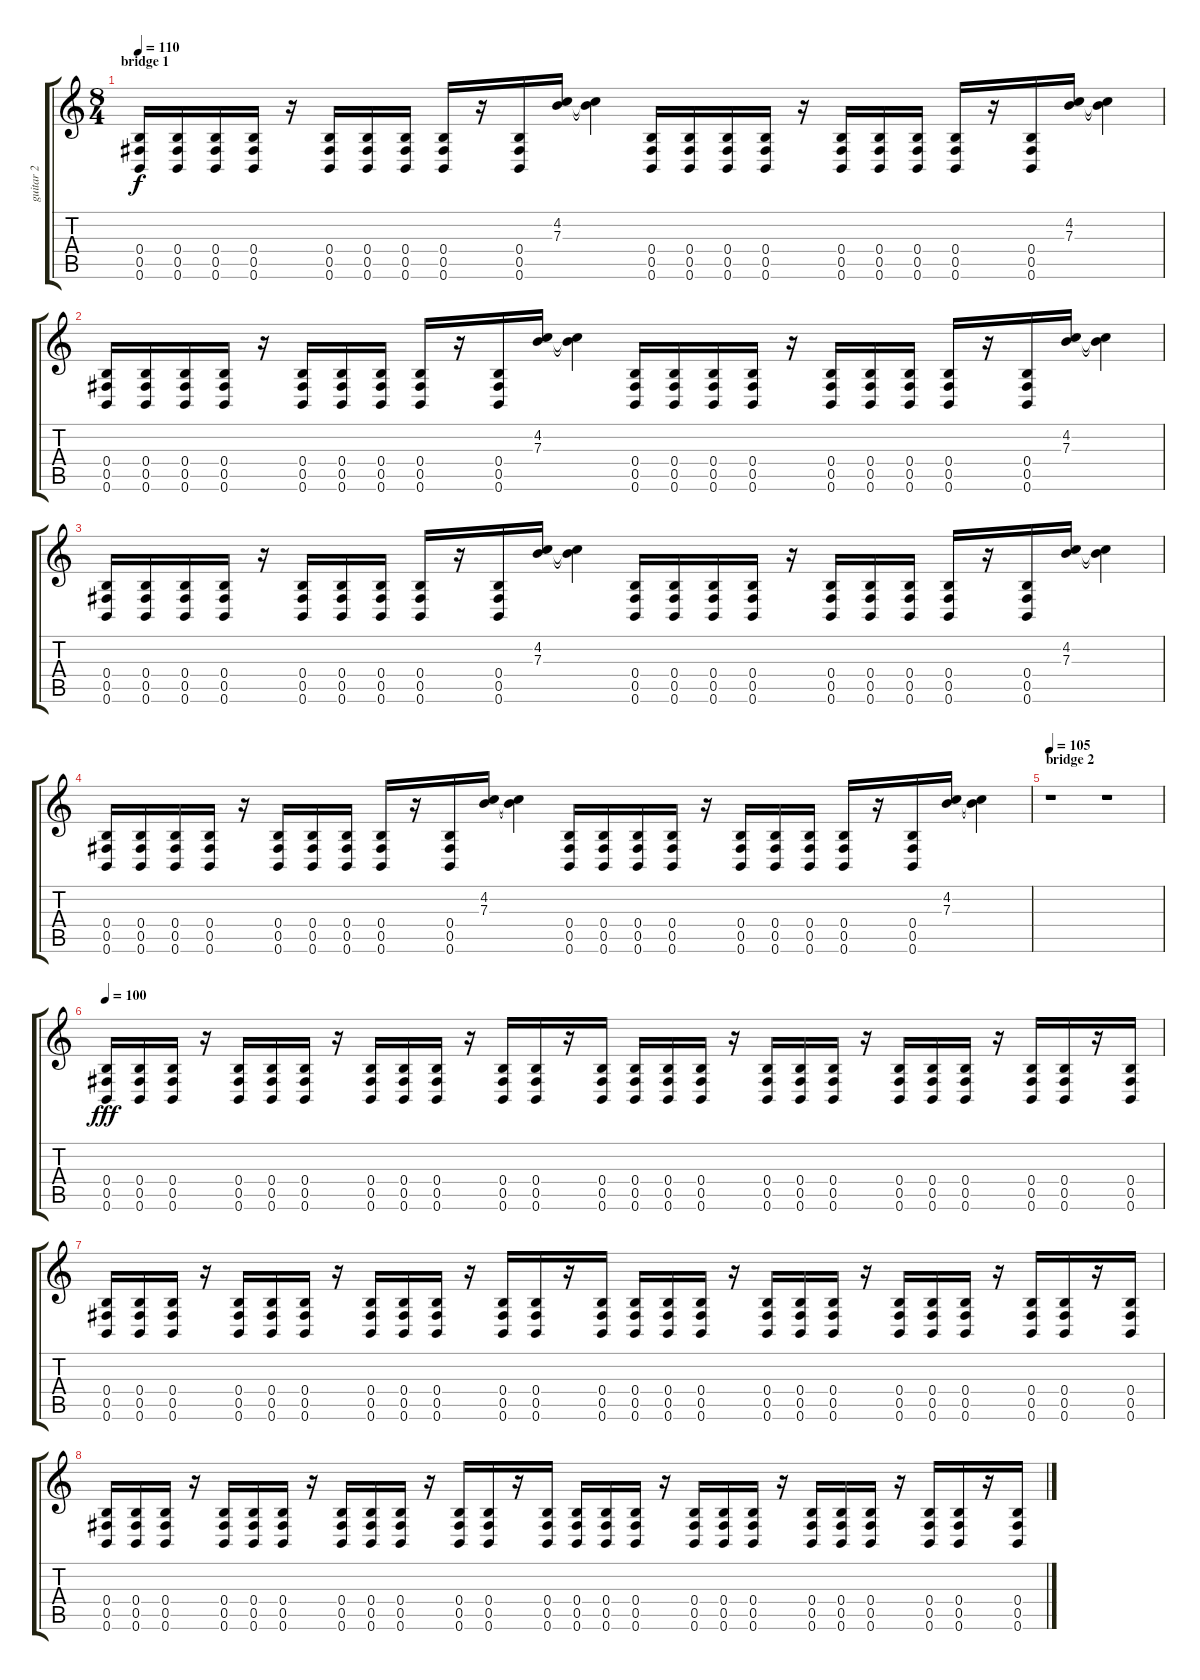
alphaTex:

\track ("guitar 2" "guitar 2") {instrument overdrivenguitar}
\staff {score tabs}
\tuning (Db4 Ab3 E3 B2 Gb2 B1) {hide}
\ts (8 4)
\section ("" "bridge 1")
\tempo 110
\clef g2
\ks c
(0.4 0.5 0.6).16{dy f} (0.4 0.5 0.6).16 (0.4 0.5 0.6).16 (0.4 0.5 0.6).16 r.16 (0.4 0.5 0.6).16 (0.4 0.5 0.6).16 (0.4 0.5 0.6).16 (0.4 0.5 0.6).16 r.16 (0.4 0.5 0.6).16 (4.2 7.3).16 (4.2{t} 7.3{t}).4 (0.4 0.5 0.6).16 (0.4 0.5 0.6).16 (0.4 0.5 0.6).16 (0.4 0.5 0.6).16 r.16 (0.4 0.5 0.6).16 (0.4 0.5 0.6).16 (0.4 0.5 0.6).16 (0.4 0.5 0.6).16 r.16 (0.4 0.5 0.6).16 (4.2 7.3).16 (4.2{t} 7.3{t}).4 |
(0.4 0.5 0.6).16 (0.4 0.5 0.6).16 (0.4 0.5 0.6).16 (0.4 0.5 0.6).16 r.16 (0.4 0.5 0.6).16 (0.4 0.5 0.6).16 (0.4 0.5 0.6).16 (0.4 0.5 0.6).16 r.16 (0.4 0.5 0.6).16 (4.2 7.3).16 (4.2{t} 7.3{t}).4 (0.4 0.5 0.6).16 (0.4 0.5 0.6).16 (0.4 0.5 0.6).16 (0.4 0.5 0.6).16 r.16 (0.4 0.5 0.6).16 (0.4 0.5 0.6).16 (0.4 0.5 0.6).16 (0.4 0.5 0.6).16 r.16 (0.4 0.5 0.6).16 (4.2 7.3).16 (4.2{t} 7.3{t}).4 |
(0.4 0.5 0.6).16 (0.4 0.5 0.6).16 (0.4 0.5 0.6).16 (0.4 0.5 0.6).16 r.16 (0.4 0.5 0.6).16 (0.4 0.5 0.6).16 (0.4 0.5 0.6).16 (0.4 0.5 0.6).16 r.16 (0.4 0.5 0.6).16 (4.2 7.3).16 (4.2{t} 7.3{t}).4 (0.4 0.5 0.6).16 (0.4 0.5 0.6).16 (0.4 0.5 0.6).16 (0.4 0.5 0.6).16 r.16 (0.4 0.5 0.6).16 (0.4 0.5 0.6).16 (0.4 0.5 0.6).16 (0.4 0.5 0.6).16 r.16 (0.4 0.5 0.6).16 (4.2 7.3).16 (4.2{t} 7.3{t}).4 |
(0.4 0.5 0.6).16 (0.4 0.5 0.6).16 (0.4 0.5 0.6).16 (0.4 0.5 0.6).16 r.16 (0.4 0.5 0.6).16 (0.4 0.5 0.6).16 (0.4 0.5 0.6).16 (0.4 0.5 0.6).16 r.16 (0.4 0.5 0.6).16 (4.2 7.3).16 (4.2{t} 7.3{t}).4 (0.4 0.5 0.6).16 (0.4 0.5 0.6).16 (0.4 0.5 0.6).16 (0.4 0.5 0.6).16 r.16 (0.4 0.5 0.6).16 (0.4 0.5 0.6).16 (0.4 0.5 0.6).16 (0.4 0.5 0.6).16 r.16 (0.4 0.5 0.6).16 (4.2 7.3).16 (4.2{t} 7.3{t}).4 |
\section ("" "bridge 2")
\tempo 105
r.1 r.1 |
\tempo 100
(0.4 0.5 0.6).16{dy fff} (0.4 0.5 0.6).16 (0.4 0.5 0.6).16 r.16 (0.4 0.5 0.6).16 (0.4 0.5 0.6).16 (0.4 0.5 0.6).16 r.16 (0.4 0.5 0.6).16 (0.4 0.5 0.6).16 (0.4 0.5 0.6).16 r.16 (0.4 0.5 0.6).16 (0.4 0.5 0.6).16 r.16 (0.4 0.5 0.6).16 (0.4 0.5 0.6).16 (0.4 0.5 0.6).16 (0.4 0.5 0.6).16 r.16 (0.4 0.5 0.6).16 (0.4 0.5 0.6).16 (0.4 0.5 0.6).16 r.16 (0.4 0.5 0.6).16 (0.4 0.5 0.6).16 (0.4 0.5 0.6).16 r.16 (0.4 0.5 0.6).16 (0.4 0.5 0.6).16 r.16 (0.4 0.5 0.6).16 |
(0.4 0.5 0.6).16 (0.4 0.5 0.6).16 (0.4 0.5 0.6).16 r.16 (0.4 0.5 0.6).16 (0.4 0.5 0.6).16 (0.4 0.5 0.6).16 r.16 (0.4 0.5 0.6).16 (0.4 0.5 0.6).16 (0.4 0.5 0.6).16 r.16 (0.4 0.5 0.6).16 (0.4 0.5 0.6).16 r.16 (0.4 0.5 0.6).16 (0.4 0.5 0.6).16 (0.4 0.5 0.6).16 (0.4 0.5 0.6).16 r.16 (0.4 0.5 0.6).16 (0.4 0.5 0.6).16 (0.4 0.5 0.6).16 r.16 (0.4 0.5 0.6).16 (0.4 0.5 0.6).16 (0.4 0.5 0.6).16 r.16 (0.4 0.5 0.6).16 (0.4 0.5 0.6).16 r.16 (0.4 0.5 0.6).16 |
(0.4 0.5 0.6).16 (0.4 0.5 0.6).16 (0.4 0.5 0.6).16 r.16 (0.4 0.5 0.6).16 (0.4 0.5 0.6).16 (0.4 0.5 0.6).16 r.16 (0.4 0.5 0.6).16 (0.4 0.5 0.6).16 (0.4 0.5 0.6).16 r.16 (0.4 0.5 0.6).16 (0.4 0.5 0.6).16 r.16 (0.4 0.5 0.6).16 (0.4 0.5 0.6).16 (0.4 0.5 0.6).16 (0.4 0.5 0.6).16 r.16 (0.4 0.5 0.6).16 (0.4 0.5 0.6).16 (0.4 0.5 0.6).16 r.16 (0.4 0.5 0.6).16 (0.4 0.5 0.6).16 (0.4 0.5 0.6).16 r.16 (0.4 0.5 0.6).16 (0.4 0.5 0.6).16 r.16 (0.4 0.5 0.6).16
